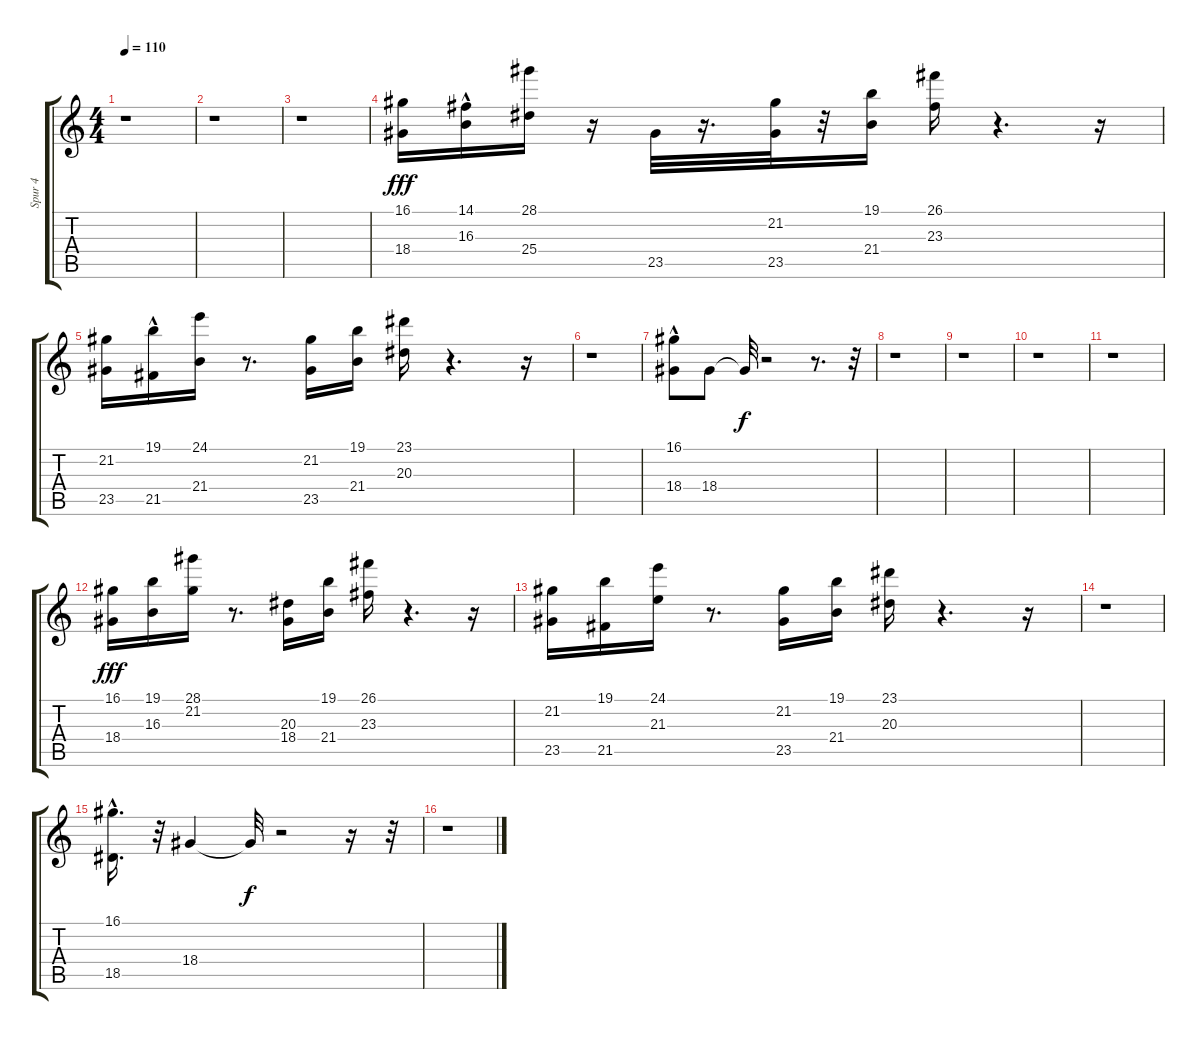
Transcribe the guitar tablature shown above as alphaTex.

\track ("Spur 4" "Spur 4") {instrument orchestrahit}
\staff {score tabs}
\tuning (E4 B3 G3 D3 A2 E2) {hide}
\ts (4 4)
\tempo 110
\clef g2
\ks c
r.1{dy fff} |
r.1 |
r.1 |
(16.1 18.4).16 (14.1 16.3{hac}).16 (28.1 25.4).16 r.16 23.5.32 r.16{d} (21.2 23.5).32 r.32 (19.1 21.4).16 (26.1 23.3).16 r.4{d} r.16 |
(21.2 23.5).16 (19.1 21.5{hac}).16 (24.1 21.4).16 r.8{d} (21.2 23.5).16 (19.1 21.4).16 (23.1 20.3).16 r.4{d} r.16 |
r.1 |
(16.1 18.4{hac}).8 18.4.8 18.4{t}.32{dy f} r.2 r.8{d} r.32 |
r.1 |
r.1 |
r.1 |
r.1 |
(16.1 18.4).16{dy fff} (19.1 16.3).16 (28.1 21.2).16 r.8{d} (20.3 18.4).16 (19.1 21.4).16 (26.1 23.3).16 r.4{d} r.16 |
(21.2 23.5).16 (19.1 21.5).16 (24.1 21.3).16 r.8{d} (21.2 23.5).16 (19.1 21.4).16 (23.1 20.3).16 r.4{d} r.16 |
r.1 |
(16.1{hac} 18.5{hac}).16{d} r.32 18.4.4 18.4{t}.32{dy f} r.2 r.16 r.32 |
r.1
